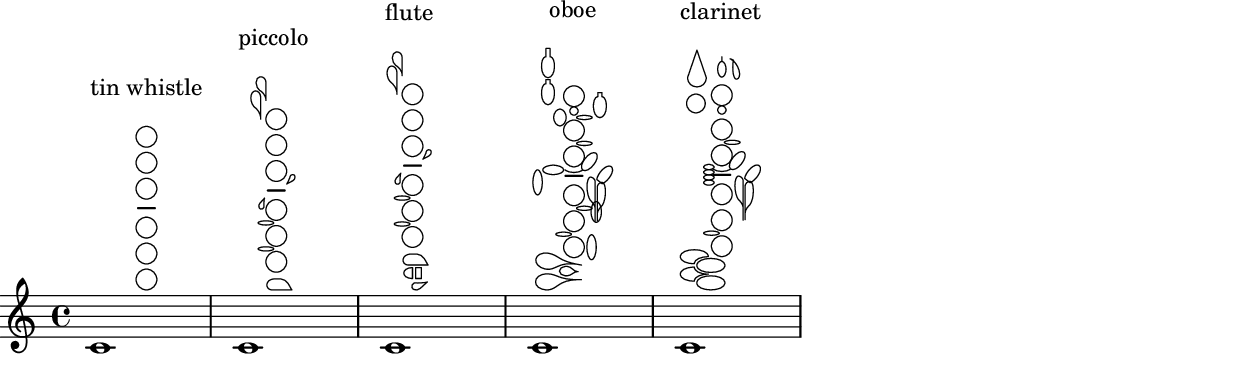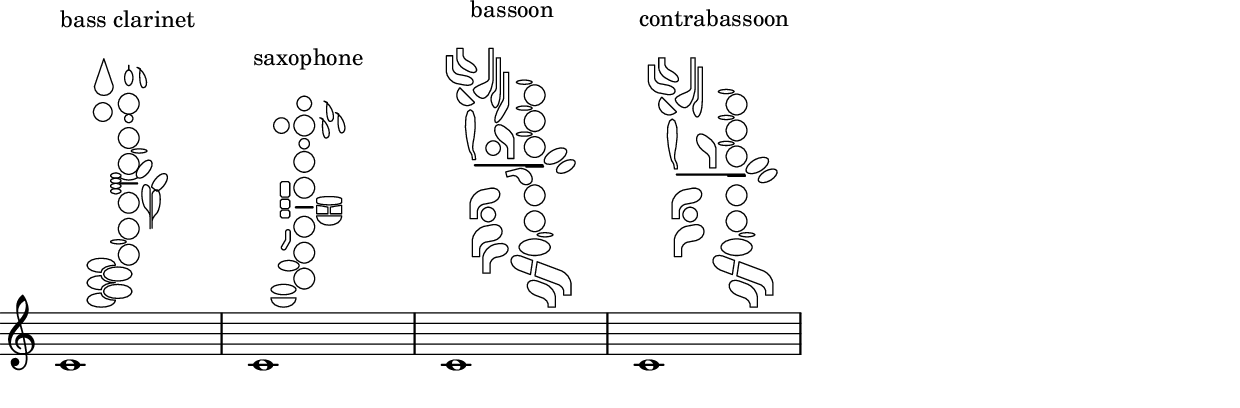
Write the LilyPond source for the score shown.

%% Generated by lilypond-book
%% Options: [exampleindent=10.16\mm,indent=0\mm,line-width=160\mm,paper-height=845.047\pt,paper-width=597.508\pt,papersize='(cons (* 597.508 pt) (* 845.047 pt)),quote]
\include "lilypond-book-preamble.ly"


% ****************************************************************
% Start cut-&-pastable-section
% ****************************************************************

#(ly:set-option 'eps-box-padding 3.000000)



\paper {
  #(set-paper-size '(cons (* 597.508 pt) (* 845.047 pt)))
  indent = 0\mm
  line-width = 160\mm
  % offset the left padding, also add 1mm as lilypond creates cropped
  % images with a little space on the right
  line-width = #(- line-width (* mm  3.000000) (* mm 1))
  line-width = 160\mm - 2.0 * 10.16\mm
  % offset the left padding, also add 1mm as lilypond creates cropped
  % images with a little space on the right
  line-width = #(- line-width (* mm  3.000000) (* mm 1))
}

\layout {
  
}




% ****************************************************************
% ly snippet:
% ****************************************************************
\sourcefilename "snippets/woodwind-diagrams-listing.ly"
\sourcefileline 0
%% DO NOT EDIT this file manually; it was automatically
%% generated from the LilyPond Wiki
%% (https://wiki.lilypond.community).
%%
%% Make any changes in the Wiki itself, or in
%% `Documentation/snippets/new/`, then run
%% `scripts/auxiliar/makelsr.pl`.
%%
%% This file is in the public domain.

\version "2.24.0"

\header {
%% Translation of GIT committish: a8a85e19654e46d725563e6deba44083ef137a2c
  texidocja = "
以下は、LilyPond で現在定義されている全ての木管楽器のダイアグラムです。
"
  doctitleja = "木管楽器のダイアグラムのリスト"

%% Translation of GIT committish: 2f3474d9af596d677ed5b7ce720ae4d0954a6b51
  texidocit = "
L'esempio seguente mostra tutti i diagrammi per i legni attualmente definiti
in LilyPond.

"
  doctitleit = "Elenco dei diagrammi per i legni"

%% Translation of GIT committish: de1e42ce512f3690387cdd065109bddff1b7bd6d
  texidocfr = "
Voici les différents instruments à vent de la section des bois pour
lesquels LilyPond peut, à ce jour, afficher des doigtés.
"

  doctitlefr = "Liste des diagrammes de doigtés pour bois"

%% Translation of GIT committish: 4f16fa98fd258f08e64203c793028ea3e363b1c0
  texidoces = "
El fragmento de música que aparece a continuación presenta todos los
diagramas de viento madera que se encuentran definidos en LilyPond por
el momento.

"
  doctitlees = "Listado de los diagramas para viento madera"

%%%    Translation of GIT committish: ab9e3136d78bfaf15cc6d77ed1975d252c3fe506


  texidocde="
Folgende Noten zeige alle Holzbläserdiagramme, die für LilyPond
definiert sind.

"
  doctitlede = "Liste der Holzbläserdiagramme"


%% Translation of GIT committish: 8ffecf6be17c6ec2ff87cf31873121a8cce29b09
  texidocca = "
El fragment de música que apareix a continuació presenta tots els
diagrames de vent fusta que es troben definits al LilyPond de
moment.

"
  doctitleca = "Llistat dels diagrames per a vent fusta"

  categories = "Specific notation, Winds"

  texidoc = "
The following music shows all of the woodwind diagrams currently
defined in LilyPond.
"

  doctitle = "Woodwind diagrams listing"
} % begin verbatim


\relative c' {
  \textLengthOn
  c1^\markup \center-column { "tin whistle"
                              " "
                              \woodwind-diagram #'tin-whistle #'() }
  c1^\markup \center-column { "piccolo"
                              " "
                              \woodwind-diagram #'piccolo #'() }
  c1^\markup \center-column { "flute"
                              " "
                              \woodwind-diagram #'flute #'() }
  c1^\markup \center-column { "oboe"
                              " "
                              \woodwind-diagram #'oboe #'() }
  c1^\markup \center-column { "clarinet"
                              " "
                              \woodwind-diagram #'clarinet #'() }
  \break

  c1^\markup \center-column { "bass clarinet"
                              " "
                              \woodwind-diagram #'bass-clarinet #'() }
  c1^\markup \center-column { "saxophone"
                              " "
                              \woodwind-diagram #'saxophone #'() }
  c1^\markup \center-column { "bassoon"
                              " "
                              \woodwind-diagram #'bassoon #'() }
  c1^\markup \center-column { "contrabassoon"
                              " "
                              \woodwind-diagram #'contrabassoon #'() }
}

\paper {
  system-system-spacing.padding = 5
}



% ****************************************************************
% end ly snippet
% ****************************************************************
